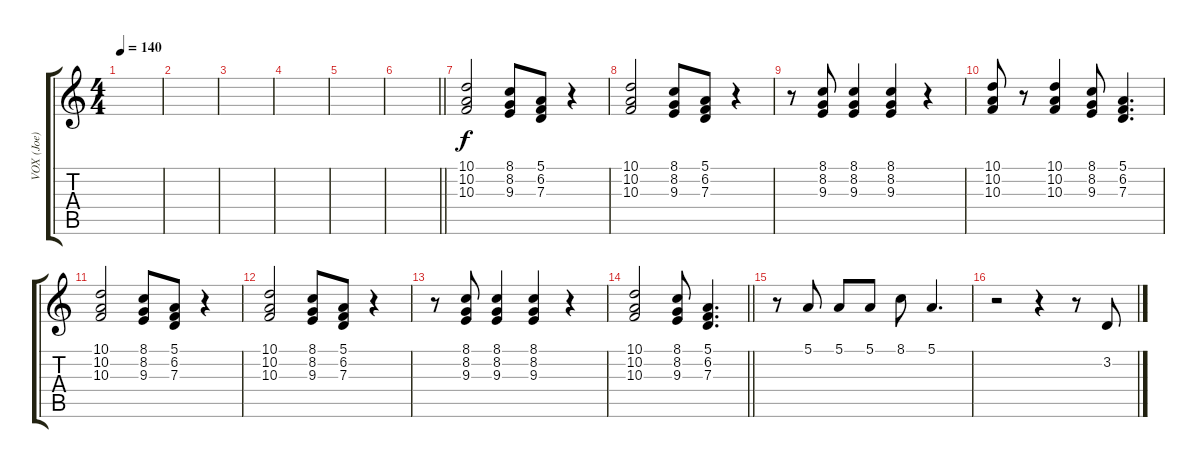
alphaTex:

\track ("VOX (Joe)" "VOX (Joe)") {instrument lead1square}
\staff {score tabs}
\tuning (E4 B3 G3 D3 A2 E2) {hide}
\ts (4 4)
\tempo 140
\clef g2
\ks aminor
|
|
|
|
|
\barLineRight lightlight
|
(10.1 10.2 10.3).2 (8.1 8.2 9.3).8 (5.1 6.2 7.3).8 r.4 |
(10.1 10.2 10.3).2 (8.1 8.2 9.3).8 (5.1 6.2 7.3).8 r.4 |
r.8 (8.1 8.2 9.3).8 (8.1 8.2 9.3).4 (8.1 8.2 9.3).4 r.4 |
(10.1 10.2 10.3).8 r.8 (10.1 10.2 10.3).4 (8.1 8.2 9.3).8 (5.1 6.2 7.3).4{d} |
(10.1 10.2 10.3).2 (8.1 8.2 9.3).8 (5.1 6.2 7.3).8 r.4 |
(10.1 10.2 10.3).2 (8.1 8.2 9.3).8 (5.1 6.2 7.3).8 r.4 |
r.8 (8.1 8.2 9.3).8 (8.1 8.2 9.3).4 (8.1 8.2 9.3).4 r.4 |
\barLineRight lightlight
(10.1 10.2 10.3).2 (8.1 8.2 9.3).8 (5.1 6.2 7.3).4{d} |
r.8 5.1.8 5.1.8 5.1.8 8.1.8 5.1.4{d} |
r.2 r.4 r.8 3.2.8
